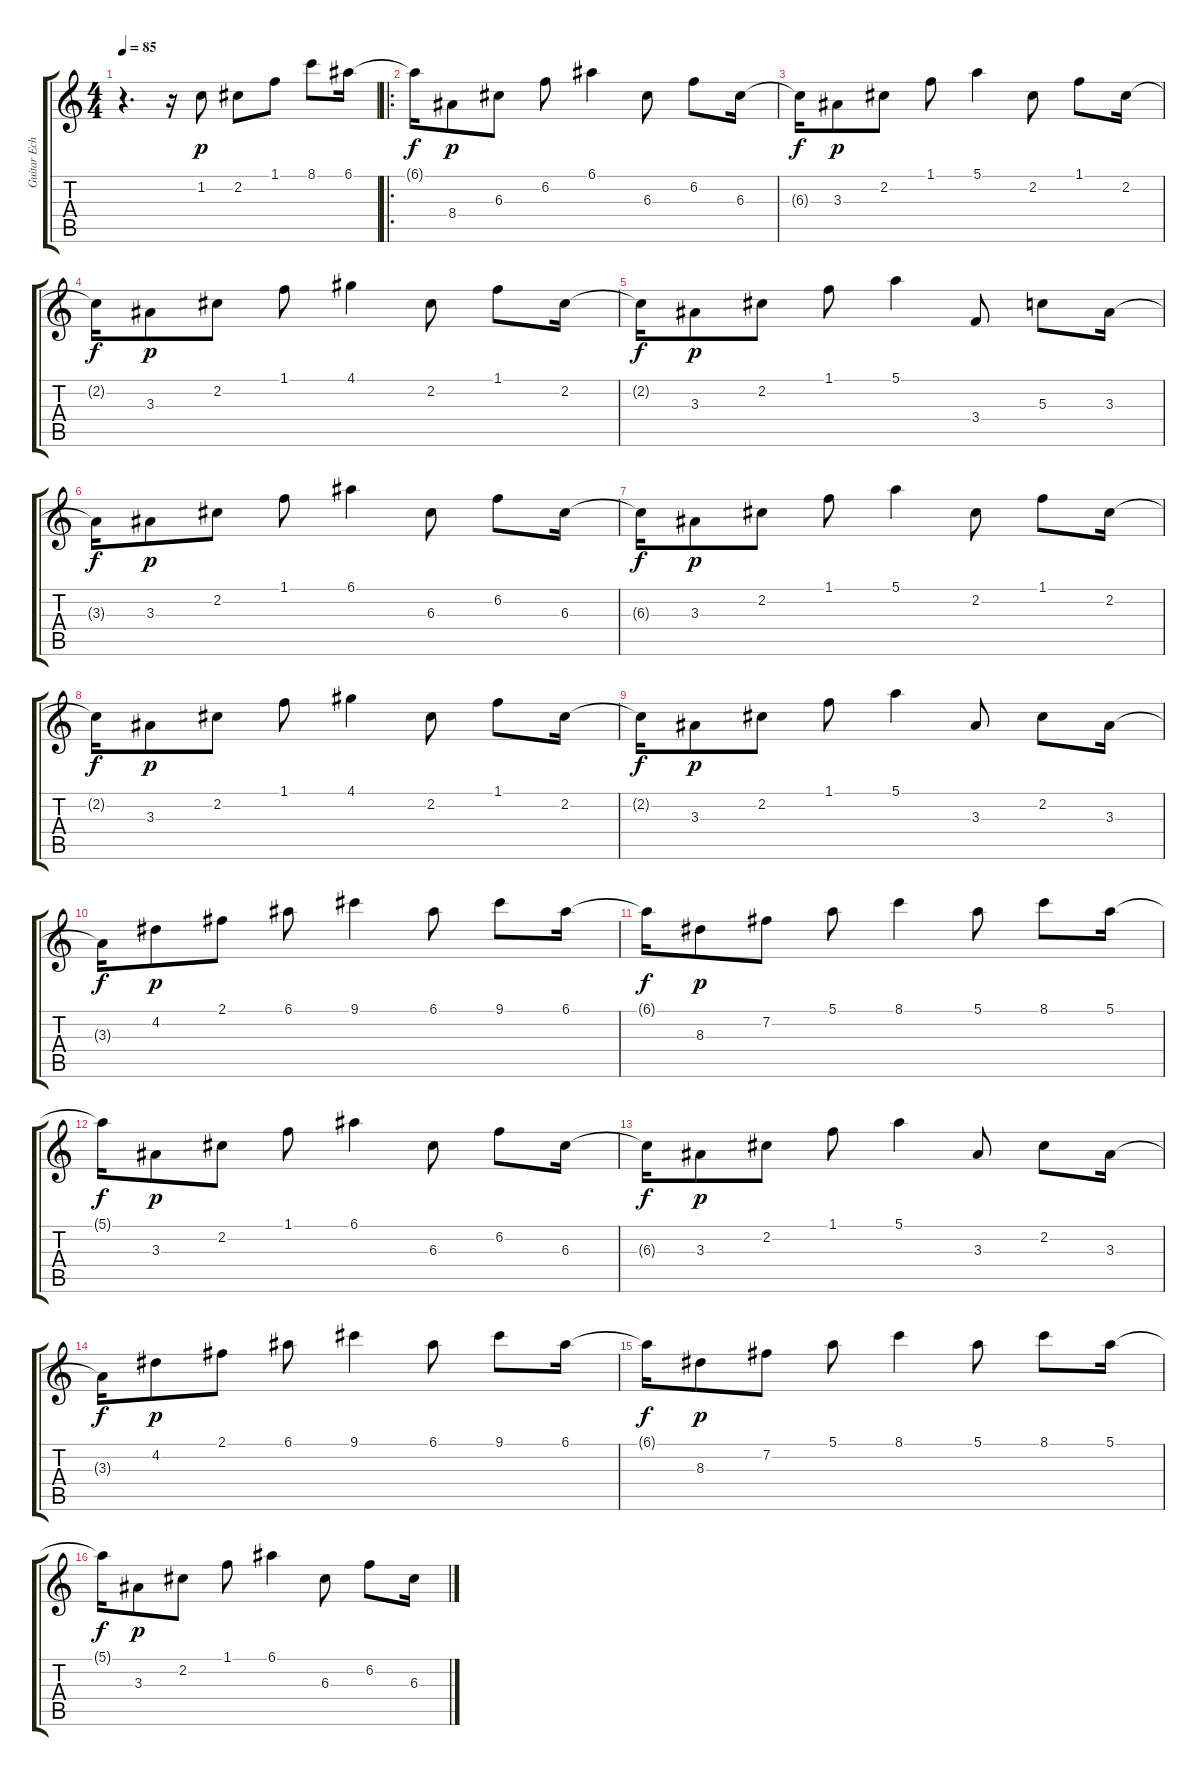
\track ("Guitar Echo 2" "Guitar Ech") {instrument acousticguitarnylon}
\staff {score tabs}
\tuning (E4 B3 G3 D3 A2 E2) {hide}
\ts (4 4)
\tempo 85
\clef g2
\ks c
r.4{d dy p instrument acousticguitarnylon} r.16 1.2.8 2.2.8 1.1.8 8.1.8 6.1.16 |
\ro
6.1{t}.16{dy f} 8.4.8{dy p} 6.3.8 6.2.8 6.1.4 6.3.8 6.2.8 6.3.16 |
6.3{t}.16{dy f} 3.3.8{dy p} 2.2.8 1.1.8 5.1.4 2.2.8 1.1.8 2.2.16 |
2.2{t}.16{dy f} 3.3.8{dy p} 2.2.8 1.1.8 4.1.4 2.2.8 1.1.8 2.2.16 |
2.2{t}.16{dy f} 3.3.8{dy p} 2.2.8 1.1.8 5.1.4 3.4.8 5.3.8 3.3.16 |
3.3{t}.16{dy f} 3.3.8{dy p} 2.2.8 1.1.8 6.1.4 6.3.8 6.2.8 6.3.16 |
6.3{t}.16{dy f} 3.3.8{dy p} 2.2.8 1.1.8 5.1.4 2.2.8 1.1.8 2.2.16 |
2.2{t}.16{dy f} 3.3.8{dy p} 2.2.8 1.1.8 4.1.4 2.2.8 1.1.8 2.2.16 |
2.2{t}.16{dy f} 3.3.8{dy p} 2.2.8 1.1.8 5.1.4 3.3.8 2.2.8 3.3.16 |
3.3{t}.16{dy f} 4.2.8{dy p} 2.1.8 6.1.8 9.1.4 6.1.8 9.1.8 6.1.16 |
6.1{t}.16{dy f} 8.3.8{dy p} 7.2.8 5.1.8 8.1.4 5.1.8 8.1.8 5.1.16 |
5.1{t}.16{dy f} 3.3.8{dy p} 2.2.8 1.1.8 6.1.4 6.3.8 6.2.8 6.3.16 |
6.3{t}.16{dy f} 3.3.8{dy p} 2.2.8 1.1.8 5.1.4 3.3.8 2.2.8 3.3.16 |
3.3{t}.16{dy f} 4.2.8{dy p} 2.1.8 6.1.8 9.1.4 6.1.8 9.1.8 6.1.16 |
6.1{t}.16{dy f} 8.3.8{dy p} 7.2.8 5.1.8 8.1.4 5.1.8 8.1.8 5.1.16 |
5.1{t}.16{dy f} 3.3.8{dy p} 2.2.8 1.1.8 6.1.4 6.3.8 6.2.8 6.3.16
